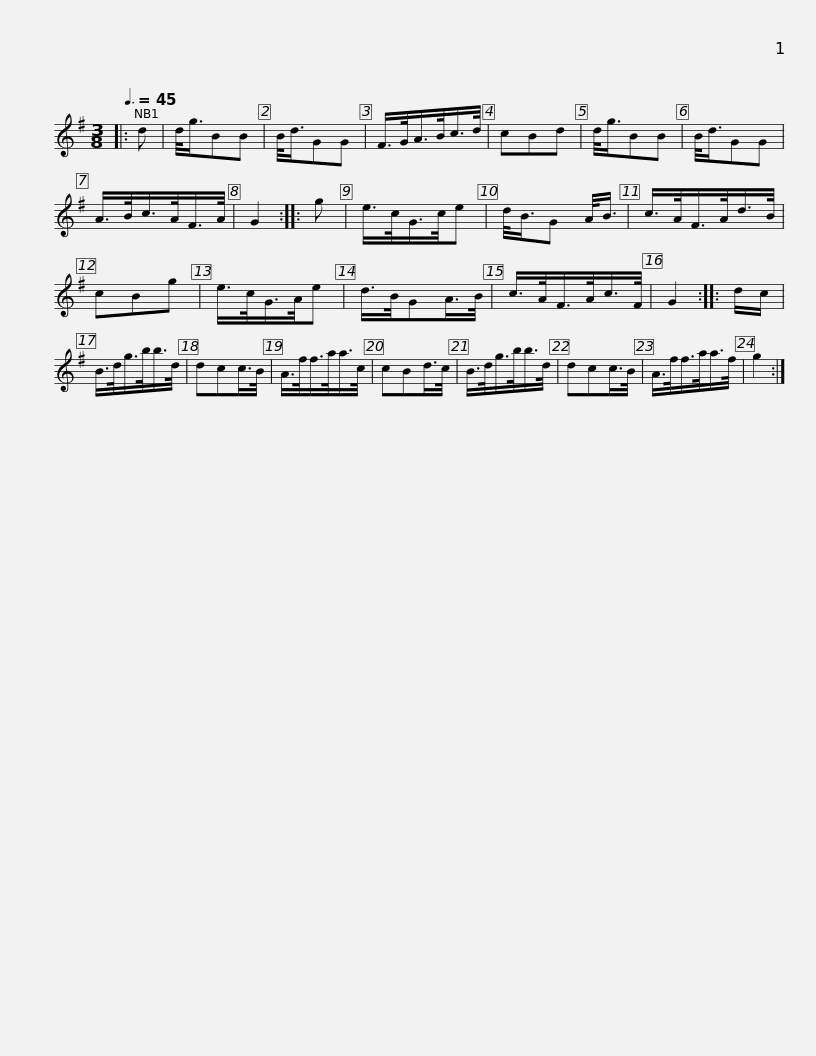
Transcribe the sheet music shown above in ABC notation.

X:1
L:1/8
Q:3/8=45
M:3/8
I:linebreak $
K:G
V:1 treble
V:1
|: d | d/<g/BB | B/<d/GG | F/>G/A/>B/c/>d/ | cBd | %5
 d/<g/BB | B/<d/GG | A/>B/c/>A/F/>A/ | G2 :: g |$ %10
 e/>c/G/>c/e | d/<B/G A/<B/ | c/>A/F/>A/d/>B/ | cBg | e/>c/G/>A/e | %15
 d/>B/GA/>B/ | c/>A/F/>A/c/>F/ | G2 :: d/c/ |$ B/>d/g/>b/b/>d/ | %20
 dcc/>B/ | A/>f/f/>a/a/>c/ | cBd/>c/ | B/>d/g/>b/b/>d/ | dcc/>B/ | %25
 A/>f/f/>a/a/>f/ | g2 :| %27
